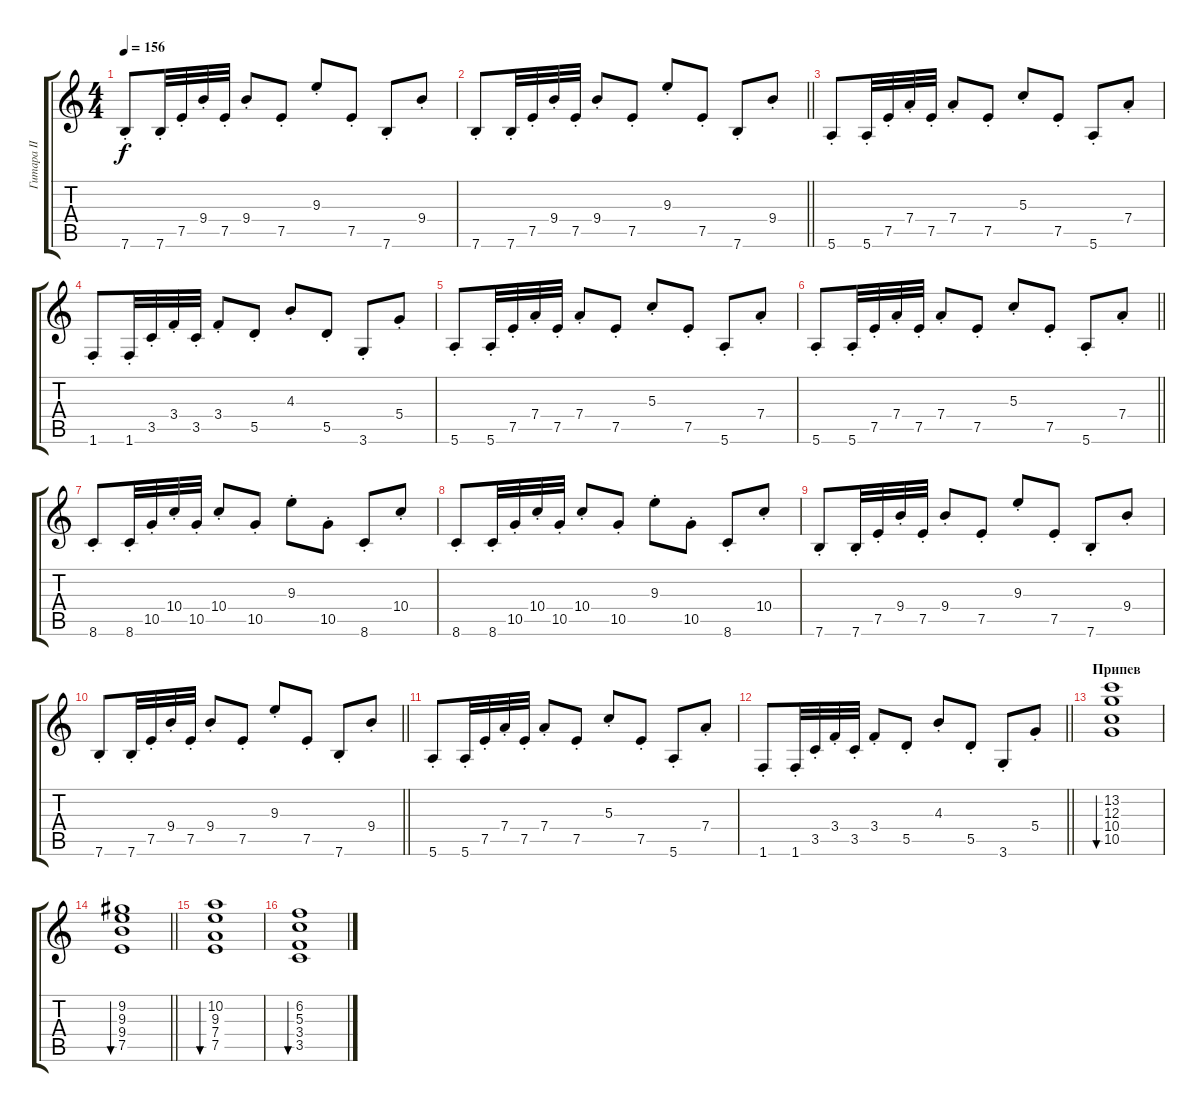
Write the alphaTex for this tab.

\track ("Гитара II" "Гитара II") {instrument electricguitarclean}
\staff {score tabs}
\tuning (E4 B3 G3 D3 A2 E2) {hide}
\ts (4 4)
\tempo 156
\clef g2
\ks c
7.6{st}.8{dy f} 7.6{st}.32 7.5{st}.32 9.4{st}.32 7.5{st}.32 9.4{st}.8 7.5{st}.8 9.3{st}.8 7.5{st}.8 7.6{st}.8 9.4{st}.8 |
\barLineRight lightlight
7.6{st}.8 7.6{st}.32 7.5{st}.32 9.4{st}.32 7.5{st}.32 9.4{st}.8 7.5{st}.8 9.3{st}.8 7.5{st}.8 7.6{st}.8 9.4{st}.8 |
5.6{st}.8 5.6{st}.32 7.5{st}.32 7.4{st}.32 7.5{st}.32 7.4{st}.8 7.5{st}.8 5.3{st}.8 7.5{st}.8 5.6{st}.8 7.4{st}.8 |
1.6{st}.8 1.6{st}.32 3.5{st}.32 3.4{st}.32 3.5{st}.32 3.4{st}.8 5.5{st}.8 4.3{st}.8 5.5{st}.8 3.6{st}.8 5.4{st}.8 |
5.6{st}.8 5.6{st}.32 7.5{st}.32 7.4{st}.32 7.5{st}.32 7.4{st}.8 7.5{st}.8 5.3{st}.8 7.5{st}.8 5.6{st}.8 7.4{st}.8 |
\barLineRight lightlight
5.6{st}.8 5.6{st}.32 7.5{st}.32 7.4{st}.32 7.5{st}.32 7.4{st}.8 7.5{st}.8 5.3{st}.8 7.5{st}.8 5.6{st}.8 7.4{st}.8 |
8.6{st}.8 8.6{st}.32 10.5{st}.32 10.4{st}.32 10.5{st}.32 10.4{st}.8 10.5{st}.8 9.3{st}.8 10.5{st}.8 8.6{st}.8 10.4{st}.8 |
8.6{st}.8 8.6{st}.32 10.5{st}.32 10.4{st}.32 10.5{st}.32 10.4{st}.8 10.5{st}.8 9.3{st}.8 10.5{st}.8 8.6{st}.8 10.4{st}.8 |
7.6{st}.8 7.6{st}.32 7.5{st}.32 9.4{st}.32 7.5{st}.32 9.4{st}.8 7.5{st}.8 9.3{st}.8 7.5{st}.8 7.6{st}.8 9.4{st}.8 |
\barLineRight lightlight
7.6{st}.8 7.6{st}.32 7.5{st}.32 9.4{st}.32 7.5{st}.32 9.4{st}.8 7.5{st}.8 9.3{st}.8 7.5{st}.8 7.6{st}.8 9.4{st}.8 |
5.6{st}.8 5.6{st}.32 7.5{st}.32 7.4{st}.32 7.5{st}.32 7.4{st}.8 7.5{st}.8 5.3{st}.8 7.5{st}.8 5.6{st}.8 7.4{st}.8 |
\barLineRight lightlight
1.6{st}.8 1.6{st}.32 3.5{st}.32 3.4{st}.32 3.5{st}.32 3.4{st}.8 5.5{st}.8 4.3{st}.8 5.5{st}.8 3.6{st}.8 5.4{st}.8 |
\section ("" "Припев")
(13.2 12.3 10.4 10.5).1{bu 60} |
\barLineRight lightlight
(9.2 9.3 9.4 7.5).1{bu 60} |
(10.2 9.3 7.4 7.5).1{bu 60} |
(6.2 5.3 3.4 3.5).1{bu 60}
